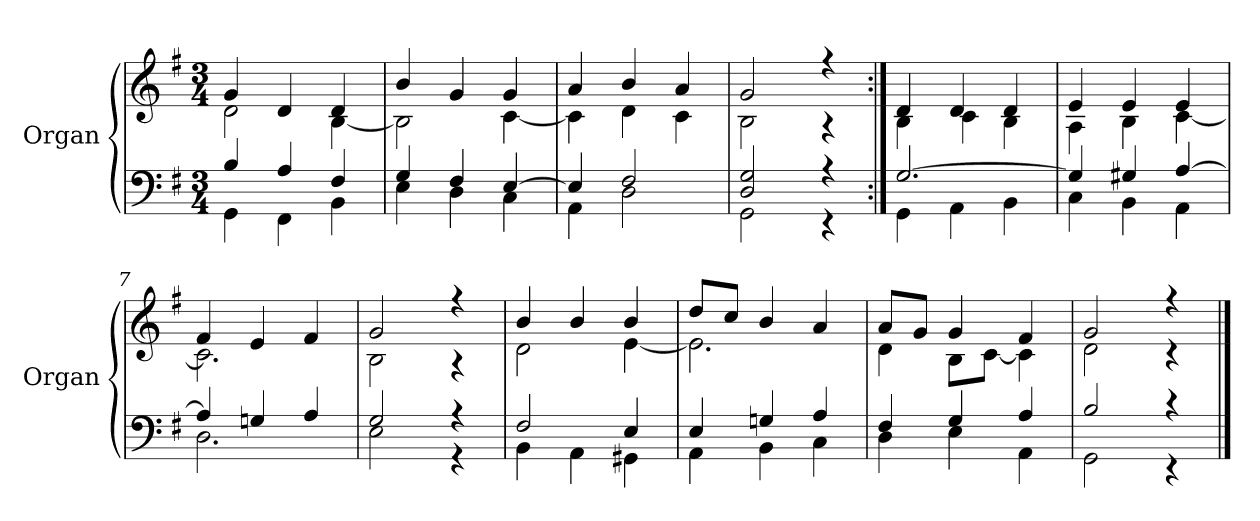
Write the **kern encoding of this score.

**kern	**kern
*part1	*part1
*staff2	*staff1
*I"Organ	*
*I'Organ	*
*clefF4	*clefG2
*k[f#]	*k[f#]
*M3/4	*M3/4
=1	=1
*^	*^
4B/	4GG\	4g/	2d\
4A/	4FF#\	4d/	.
4F#/	4BB\	4d/	[<4B\
=2	=2	=2	=2
4G/	4E\	4b/	2B\]
4F#/	4D\	4g/	.
[>4E/	4C\	4g/	[<4c\
=3	=3	=3	=3
4E/]	4AA\	4a/	4c\]
2F#/	2D\	4b/	4d\
.	.	4a/	4c\
=4	=4	=4	=4
2D/ 2G	2GG\	2g/	2B\
4r	4r	4r	4r
=5:|!	=5:|!	=5:|!	=5:|!
[>2.G/	4GG\	4d/	4B\
.	4AA\	4d/	4c\
.	4BB\	4d/	4B\
=6	=6	=6	=6
4G/]	4C\	4e/	4A\
4G#X/	4BB\	4e/	4B\
[>4A/	4AA\	4e/	[<4c\
=7	=7	=7	=7
4A/]	2.D\	4f#/	2.c\]
4Gn/	.	4e/	.
4A/	.	4f#/	.
=8	=8	=8	=8
2G/	2E\	2g/	2B\
4r	4r	4r	4r
=9	=9	=9	=9
2F#/	4BB\	4b/	2d\
.	4AA\	4b/	.
4E/	4GG#X\	4b/	[<4e\
=10	=10	=10	=10
4E/	4AA\	8dd/L	2.e\]
.	.	8cc/J	.
4Gn/	4BB\	4b/	.
4A/	4C\	4a/	.
=11	=11	=11	=11
4F#/	4D\	8a/L	4d\
.	.	8g/J	.
4G/	4E\	4g/	8B\L
.	.	.	[<8c\J
4A/	4AA\	4f#/	4c\]
=12	=12	=12	=12
2B/	2GG\	2g/	2d\
4r	4r	4r	4r
*v	*v	*	*
*	*v	*v
==	==
*-	*-
